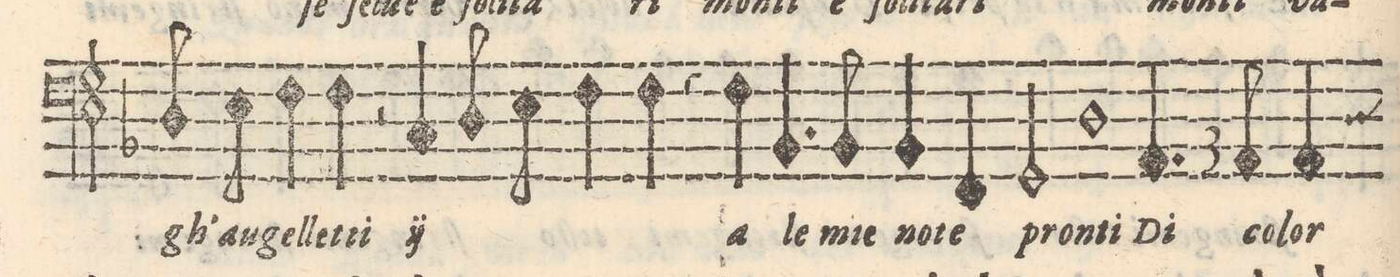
**kern	**text
*I"BASSO	*
*clefF4	*
*k[b-]	*
*met(C)	*
*M4/4	*
8D/	au-
8E\	-ge-
=18-	=18-
4F\	-llet-
4F\	-ti
2r	.
=19-	=19-
*	*ij
4C/	vagh'
8D/	au-
8E\	-ge-
4F\	-llet-
4F\	-ti
*	*Xij
=20-	=20-
4r	.
4F\	a-
4.BB-/	-le
8BB-/	mie
=21-	=21-
4BB-/	no-
4FF/	-te
2GG/	pron-
=22-	=22-
1D	-ti
=23-	=23-
4.AA/	Di
*col	*
8AA/	co-
4AA/	-lor
1D	per
*Xcol	*
4GG/	fi
*M3/1	*
*met(3)	*
2.C/	va-
4C/	-ria-
=24-	=24-
2AA/	-ti
*-	*-
